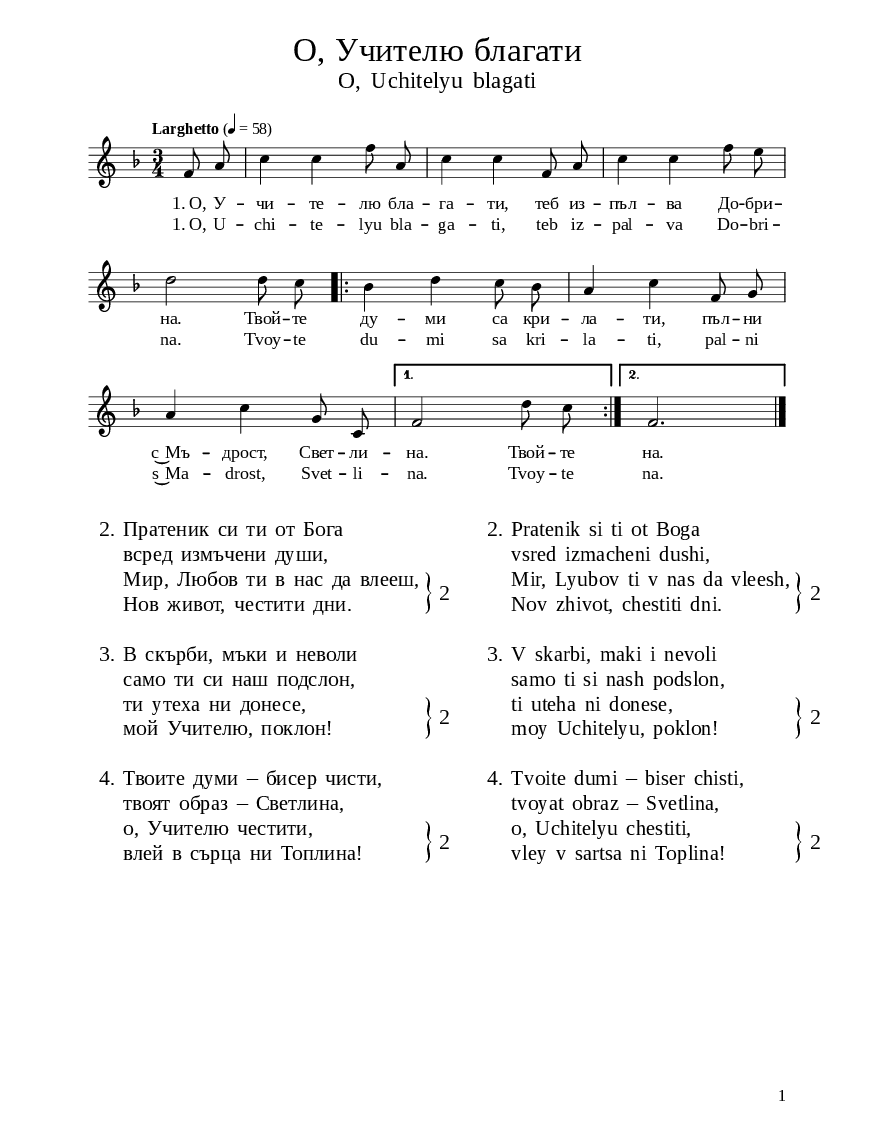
\version "2.22.0"

\paper {
  #(set-paper-size "a5")
}

"rightBraces051" = \markup {
  \column {
    % repeat braces
    \translate #'(0 . -5.5 )
    \right-brace #20

    \translate #'(0 . -10.0 )
    \right-brace #20

    \translate #'(0 . -10.0 )
    \right-brace #20
  }
  \column {
    % repeat numbers
    \translate #'(0 . -6.1 )
    2

    \translate #'(0 . -12.0 )
    2

    \translate #'(0 . -12.0 )
    2
  }
}

\bookpart {
  \paper {
    print-all-headers = ##t
    print-page-number = ##t
    print-first-page-number = ##t

    % put page numbers on the bottom
    oddHeaderMarkup = \markup ""
    evenHeaderMarkup = \markup ""
    oddFooterMarkup = \markup
    \fill-line {
      ""
      \on-the-fly #print-page-number-check-first \fromproperty #'page:page-number-string
    }
    evenFooterMarkup = \markup
    \fill-line {
      \on-the-fly #print-page-number-check-first \fromproperty #'page:page-number-string
      ""
    }

    left-margin = 1.5\cm
    right-margin = 1.5\cm
    top-margin = 1.6\cm
    bottom-margin = 1.2\cm
    ragged-bottom = ##t % do not spread the staves to fill the whole vertical space

    % change lyrics and titles font (affects notes also)
    fonts =
    #(make-pango-font-tree
      "Times New Roman"
      "DejaVu Sans"
      "DejaVu Sans Mono"
      (/ (* staff-height pt) 3.6))

    % change distance between staves
    system-system-spacing =
    #'((basic-distance . 12)
       (minimum-distance . 6)
       (padding . 1)
       (stretchability . 12))
  }

  \header {
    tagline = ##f
  }

  \score{
    \layout {
      indent = 0.0\cm % remove first line indentation
      %ragged-last = ##t % do not spread last line to fill the whole space
      \context {
        \Score
        \omit BarNumber %remove bar numbers
      } % context

      \context {
        % change staff size
        \Staff
        fontSize = #+0 % affects notes size only
        \override StaffSymbol #'staff-space = #(magstep -3)
        \override StaffSymbol #'thickness = #0.5
        \override BarLine #'hair-thickness = #1
        %\override StaffSymbol #'ledger-line-thickness = #'(0 . 0)
      }

      \context {
        % adjust space between staff and lyrics and between the two lyric lines
        \Lyrics
        \override VerticalAxisGroup.nonstaff-relatedstaff-spacing = #'((basic-distance . 4.5))
        \override VerticalAxisGroup.nonstaff-nonstaff-spacing = #'((minimum-distance . 2))
      }
    } % layout

    \new Voice \absolute  {
      \clef treble
      \key f \major
      \time 3/4
      \tempo \markup {
        % make tempo note smaller
        \concat {
          "Larghetto " \normal-text { "(" }
          \teeny \general-align #Y #DOWN \note {4} #0.8
          \normal-text { " = 58)" }
        }
      }
      \partial 4
      \autoBeamOff
      f'8 a' c''4 c'' f''8 a' | c''4 c'' f'8 a' | c''4 c'' f''8 e'' \break
      d''2 d''8 c'' \repeat volta 2 {
        | bes'4 d'' c''8 bes' | a'4 c'' f'8 g' \break |
        a'4 c'' g'8 c'8 |
      } \alternative { { f'2 d''8 c''  | } { f'2. | \break } } \bar "|."
    }

    \addlyrics {
      "1. О," У -- чи -- те -- лю бла -- га -- ти, теб из -- пъл -- ва До -- бри --
      на. Твой -- те ду -- ми са кри -- ла -- ти, пъл -- ни
      с~Мъ -- дрост, Свет -- ли -- на. Твой -- те на.
    }

    \addlyrics {
      "1. O," U -- chi -- te -- lyu bla -- ga -- ti, teb iz -- pal -- va Do -- bri --
      na. Tvoy -- te du -- mi sa kri -- la -- ti, pal -- ni
      s~Ma -- drost, Svet -- li -- na. Tvoy -- te na.
    }

    \header {
      title = \markup \column \normal-text \fontsize #2.5 {
        \center-align
        \line { О, Учителю благати }
        \vspace #-0.6
        \center-align
        \line \fontsize #-3 { O, Uchitelyu blagati }
        \vspace #-0.8
        \center-align
        \line \fontsize #-3 { " " }
      }
    }

    \midi{}

  } % score

  \markup \fontsize #+2.5 {
    \hspace #1
    \override #'(baseline-skip . 2.4) % affects space between column lines
    \column {


      \line {   2. Пратеник си ти от Бога}

      \line {   "   "всред измъчени души,}

      \line {   "   "Мир, Любов ти в нас да влееш,}

      \line {   "   "Нов живот, честити дни.}

      \line {   "   "}

      \line {   3. В скърби, мъки и неволи }

      \line {   "   "само ти си наш подслон,}

      \line {   "   "ти утеха ни донесе,}

      \line {   "   "мой Учителю, поклон!}

      \line {   "   "}

      \line {   4. Твоите думи – бисер чисти,}

      \line {   "   "твоят образ – Светлина,}

      \line {   "   "о, Учителю честити,}

      \line {   "   "влей в сърца ни Топлина!}

    }
    \"rightBraces051"

    \hspace #3
    \override #'(baseline-skip . 2.4)
    \column {

      \line {   2. Pratenik si ti ot Boga}

      \line {   "   "vsred izmacheni dushi,}

      \line {   "   "Mir, Lyubov ti v nas da vleesh,}

      \line {   "   "Nov zhivot, chestiti dni.}

      \line {   "   "}

      \line {   3. V skarbi, maki i nevoli }

      \line {   "   "samo ti si nash podslon,}

      \line {   "   "ti uteha ni donese,}

      \line {   "   "moy Uchitelyu, poklon!}

      \line {   "   "}

      \line {   4. Tvoite dumi – biser chisti,}

      \line {   "   "tvoyat obraz – Svetlina,}

      \line {   "   "o, Uchitelyu chestiti,}

      \line {   "   "vley v sartsa ni Toplina!}
    } %column
    \"rightBraces051"
  } % markup

  \pageBreak

  % include foreign translation(s) of the song
  \version "2.22.0"

\markup \fill-line { \fontsize #6 "Oh, gütiger Meister" }
\markup \null
\markup \null
\markup \fontsize #+2.5 {
  \hspace #16
  \override #'(baseline-skip . 2)
  \column {
    \line { "   " }
    \line {1. Oh, gütiger Meister,}
    \line {   "   "du bist von Güte erfüllt,}
    \line {   "   "deine Worte sind beflügelt,}
    \line {   "   "voller Weisheit und Licht.}
    \line { " " }
    \line {   2. Du bist der Bote Gottes}
    \line {   "   "unter gequälten Seelen.}
    \line {   "   "Gieße in uns Frieden und Liebe,}
    \line {   "   "ein neues Leben und glückliche Tage.}
    \line { " " }
    \line {   3. In Zeiten von Kummer, Unglück und Elend}
    \line {   "   "nur du bist unsere Zuflucht,}
    \line {   "   "du hast uns Trost gebracht.}
    \line {   "   "Dir, mein Meister, gilt Verneigung!}
    \line { " " }
    \line {  4. Deine Worte – reine Perlen,}
    \line {   "   "dein Bild – Licht.}
    \line {   "   "Oh, verehrter Meister,}
    \line {   "   "fülle unsere Herzen mit Wärme!}


  }

}


} % bookpart
